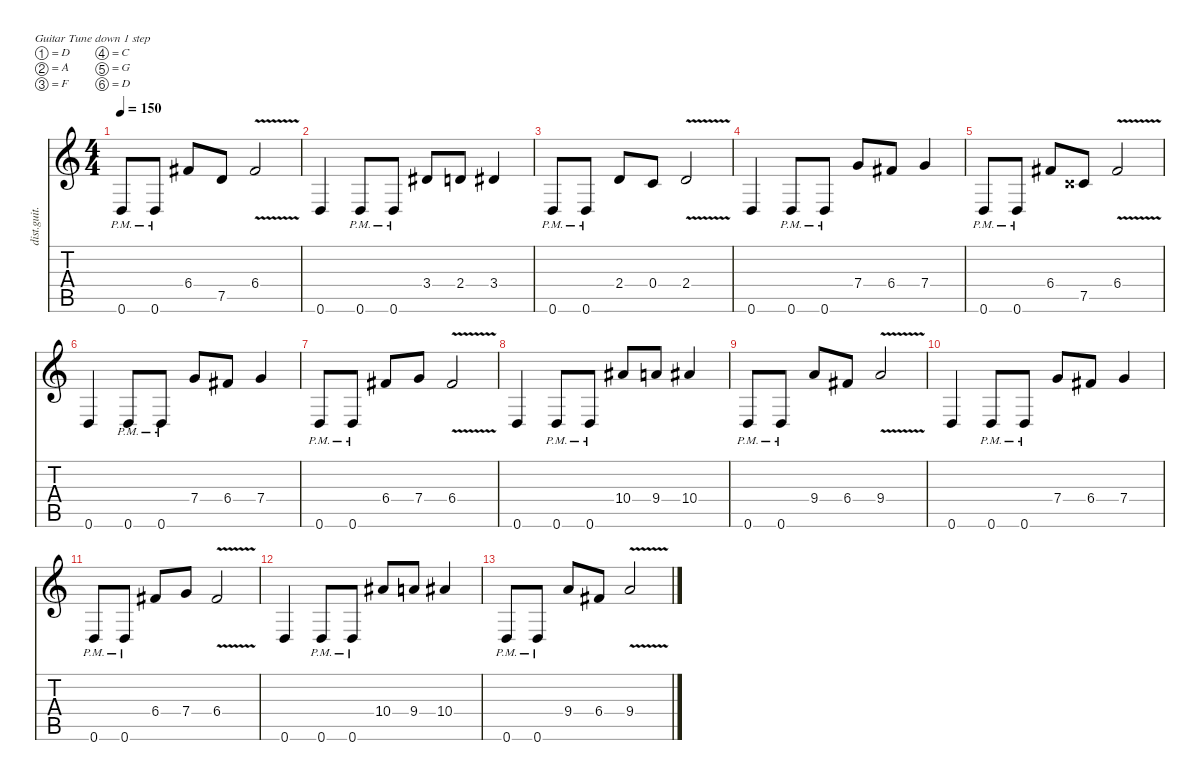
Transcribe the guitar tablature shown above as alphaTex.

\defaultSystemsLayout 4
\hideDynamics
\bracketExtendMode nobrackets
\otherSystemsTrackNameOrientation horizontal
\track ("Lead" "dist.guit.") {instrument overdrivenguitar}
\staff {score tabs}
\tuning (D4 A3 F3 C3 G2 D2)
\ts (4 4)
\tempo 150
\clef g2
\ks c
0.6{pm}.8{dy mf beam Up} 0.6{pm}.8{beam Up} 6.4{acc #}.8{beam Up} 7.5.8{beam Up} 6.4{v acc #}.2{beam Up} |
0.6.4{beam Up} 0.6{pm}.8{beam Up} 0.6{pm}.8{beam Up} 3.4{acc #}.8{beam Up} 2.4.8{beam Up} 3.4{acc #}.4{beam Up} |
0.6{pm}.8{beam Up} 0.6{pm}.8{beam Up} 2.4.8{beam Up} 0.4.8{beam Up} 2.4{v}.2{beam Up} |
0.6.4{beam Up} 0.6{pm}.8{beam Up} 0.6{pm}.8{beam Up} 7.4.8{beam Up} 6.4{acc #}.8{beam Up} 7.4.4{beam Up} |
0.6{pm}.8{beam Up} 0.6{pm}.8{beam Up} 6.4{acc #}.8{beam Up} 7.5{acc x}.8{beam Up} 6.4{v acc #}.2{beam Up} |
0.6.4{beam Up} 0.6{pm}.8{beam Up} 0.6{pm}.8{beam Up} 7.4.8{beam Up} 6.4{acc #}.8{beam Up} 7.4.4{beam Up} |
0.6{pm}.8{beam Up} 0.6{pm}.8{beam Up} 6.4{acc #}.8{beam Up} 7.4.8{beam Up} 6.4{v acc #}.2{beam Up} |
0.6.4{beam Up} 0.6{pm}.8{beam Up} 0.6{pm}.8{beam Up} 10.4{acc #}.8{beam Up} 9.4.8{beam Up} 10.4{acc #}.4{beam Up} |
0.6{pm}.8{beam Up} 0.6{pm}.8{beam Up} 9.4.8{beam Up} 6.4{acc #}.8{beam Up} 9.4{v}.2{beam Up} |
0.6.4{beam Up} 0.6{pm}.8{beam Up} 0.6{pm}.8{beam Up} 7.4.8{beam Up} 6.4{acc #}.8{beam Up} 7.4.4{beam Up} |
0.6{pm}.8{beam Up} 0.6{pm}.8{beam Up} 6.4{acc #}.8{beam Up} 7.4.8{beam Up} 6.4{v acc #}.2{beam Up} |
0.6.4{beam Up} 0.6{pm}.8{beam Up} 0.6{pm}.8{beam Up} 10.4{acc #}.8{beam Up} 9.4.8{beam Up} 10.4{acc #}.4{beam Up} |
0.6{pm}.8{beam Up} 0.6{pm}.8{beam Up} 9.4.8{beam Up} 6.4{acc #}.8{beam Up} 9.4{v}.2{beam Up}
